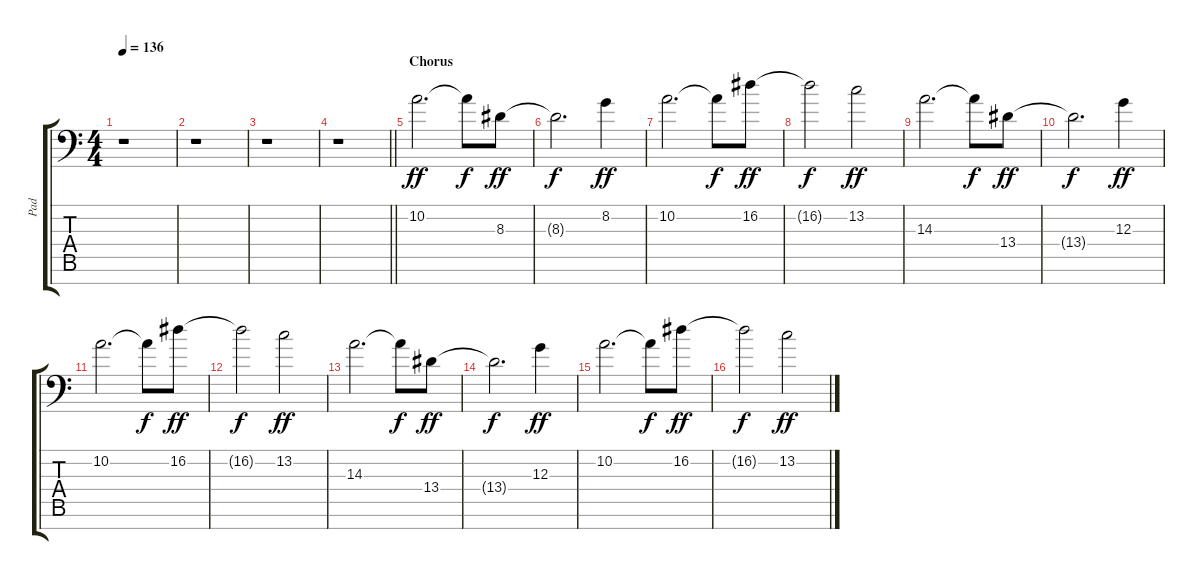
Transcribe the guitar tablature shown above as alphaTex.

\track ("Pad" "Pad") {instrument pad2warm}
\staff {score tabs}
\tuning (C8 B3 G3 D3 A2 E2 A-1) {hide}
\ts (4 4)
\tempo 136
\clef f4
\ks c
r.1{dy ff} |
r.1 |
r.1 |
\barLineRight lightlight
r.1 |
\section ("" "Chorus")
10.2.2{d} 10.2{t}.8{dy f} 8.3.8{dy ff} |
8.3{t}.2{d dy f} 8.2.4{dy ff} |
10.2.2{d} 10.2{t}.8{dy f} 16.2.8{dy ff} |
16.2{t}.2{dy f} 13.2.2{dy ff} |
14.3.2{d} 14.3{t}.8{dy f} 13.4.8{dy ff} |
13.4{t}.2{d dy f} 12.3.4{dy ff} |
10.2.2{d} 10.2{t}.8{dy f} 16.2.8{dy ff} |
16.2{t}.2{dy f} 13.2.2{dy ff} |
14.3.2{d} 14.3{t}.8{dy f} 13.4.8{dy ff} |
13.4{t}.2{d dy f} 12.3.4{dy ff} |
10.2.2{d} 10.2{t}.8{dy f} 16.2.8{dy ff} |
16.2{t}.2{dy f} 13.2.2{dy ff}
